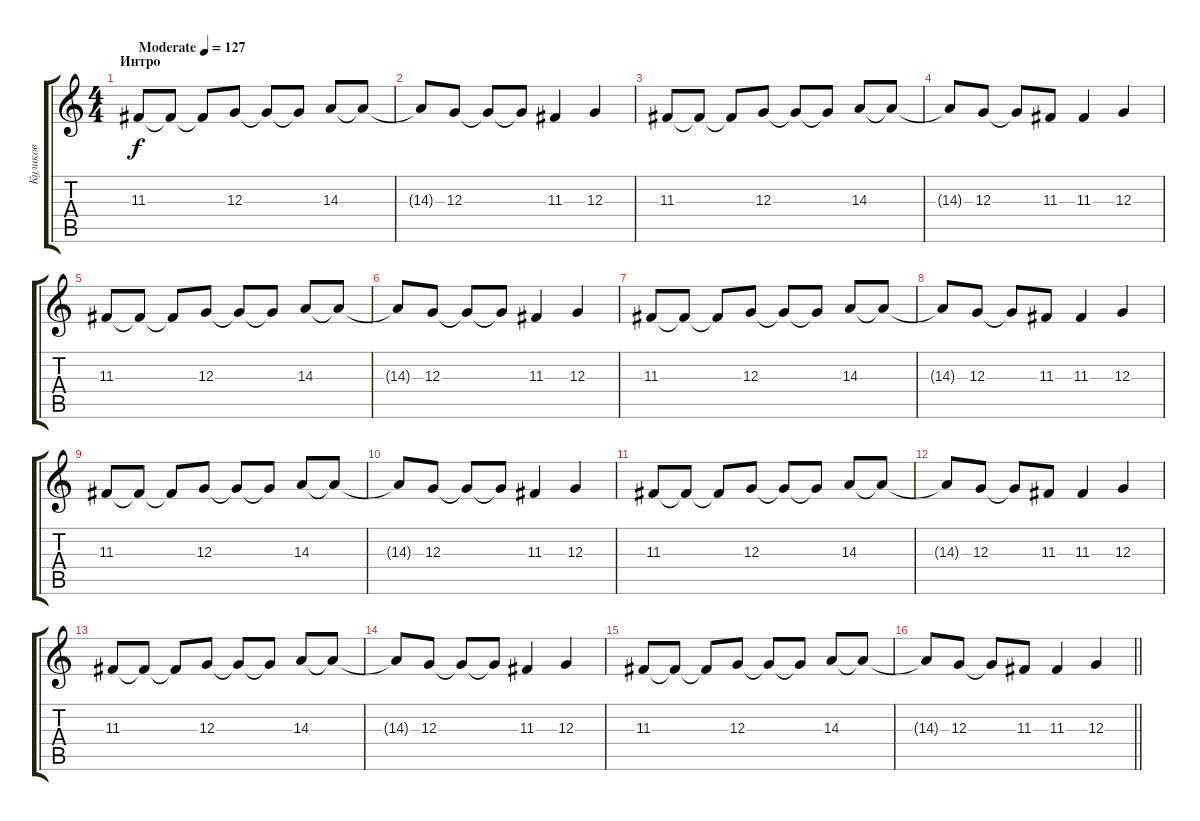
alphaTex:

\track ("Куликов" "Куликов") {instrument electricgrandpiano}
\staff {score tabs}
\tuning (E4 B3 G3 D3 A2 E2) {hide}
\ts (4 4)
\section ("" "Интро")
\tempo (127 "Moderate")
\clef g2
\ks c
11.3.8{dy f instrument electricgrandpiano} 11.3{t}.8 11.3{t}.8 12.3.8 12.3{t}.8 12.3{t}.8 14.3.8 14.3{t}.8 |
14.3{t}.8 12.3.8 12.3{t}.8 12.3{t}.8 11.3.4 12.3.4 |
11.3.8 11.3{t}.8 11.3{t}.8 12.3.8 12.3{t}.8 12.3{t}.8 14.3.8 14.3{t}.8 |
14.3{t}.8 12.3.8 12.3{t}.8 11.3.8 11.3.4 12.3.4 |
11.3.8 11.3{t}.8 11.3{t}.8 12.3.8 12.3{t}.8 12.3{t}.8 14.3.8 14.3{t}.8 |
14.3{t}.8 12.3.8 12.3{t}.8 12.3{t}.8 11.3.4 12.3.4 |
11.3.8 11.3{t}.8 11.3{t}.8 12.3.8 12.3{t}.8 12.3{t}.8 14.3.8 14.3{t}.8 |
14.3{t}.8 12.3.8 12.3{t}.8 11.3.8 11.3.4 12.3.4 |
11.3.8 11.3{t}.8 11.3{t}.8 12.3.8 12.3{t}.8 12.3{t}.8 14.3.8 14.3{t}.8 |
14.3{t}.8 12.3.8 12.3{t}.8 12.3{t}.8 11.3.4 12.3.4 |
11.3.8 11.3{t}.8 11.3{t}.8 12.3.8 12.3{t}.8 12.3{t}.8 14.3.8 14.3{t}.8 |
14.3{t}.8 12.3.8 12.3{t}.8 11.3.8 11.3.4 12.3.4 |
11.3.8 11.3{t}.8 11.3{t}.8 12.3.8 12.3{t}.8 12.3{t}.8 14.3.8 14.3{t}.8 |
14.3{t}.8 12.3.8 12.3{t}.8 12.3{t}.8 11.3.4 12.3.4 |
11.3.8 11.3{t}.8 11.3{t}.8 12.3.8 12.3{t}.8 12.3{t}.8 14.3.8 14.3{t}.8 |
\barLineRight lightlight
14.3{t}.8 12.3.8 12.3{t}.8 11.3.8 11.3.4 12.3.4
